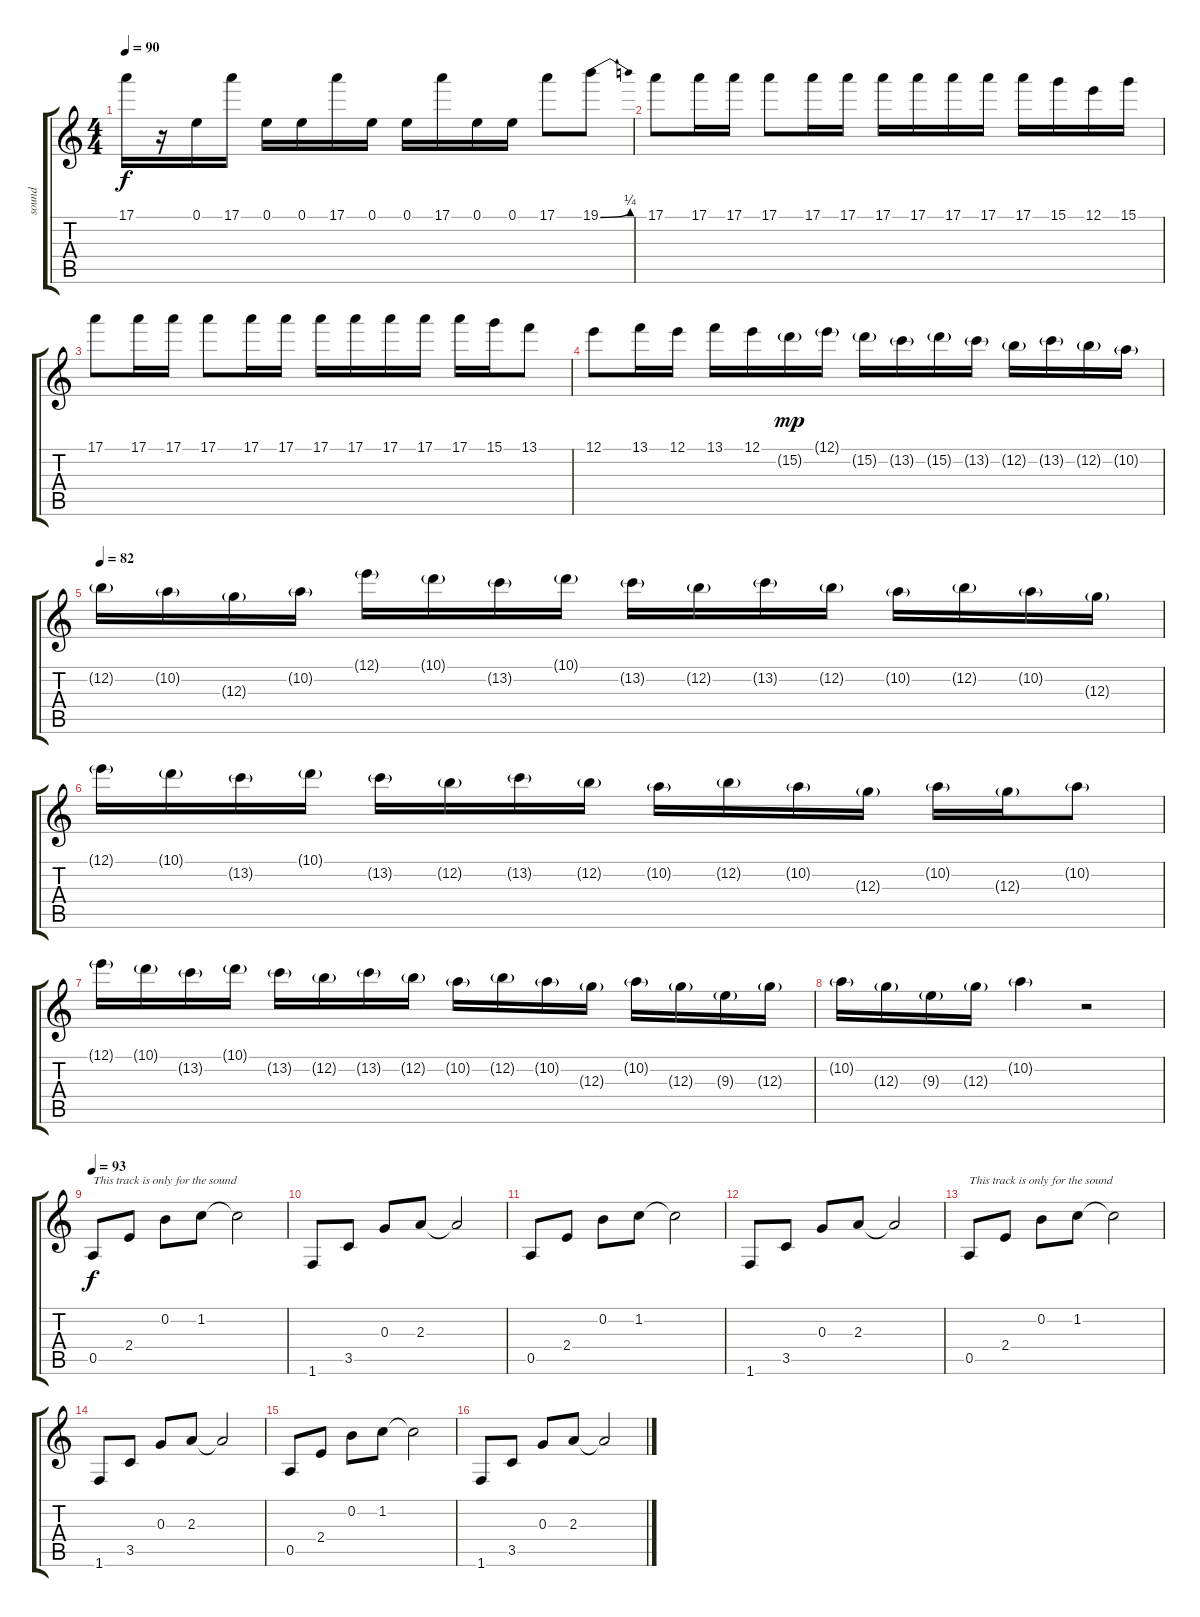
\track ("sound" "sound") {instrument acousticguitarsteel}
\staff {score tabs}
\tuning (E4 B3 G3 D3 A2 E2) {hide}
\ts (4 4)
\tempo 90
\clef g2
\ks c
17.1.16{dy f} r.16 0.1.16 17.1.16 0.1.16 0.1.16 17.1.16 0.1.16 0.1.16 17.1.16 0.1.16 0.1.16 17.1.8 19.1{be (bend 0 0 60 1)}.8 |
17.1.8 17.1.16 17.1.16 17.1.8 17.1.16 17.1.16 17.1.16 17.1.16 17.1.16 17.1.16 17.1.16 15.1.16 12.1.16 15.1.16 |
17.1.8 17.1.16 17.1.16 17.1.8 17.1.16 17.1.16 17.1.16 17.1.16 17.1.16 17.1.16 17.1.16 15.1.16 13.1.8 |
12.1.8 13.1.16 12.1.16 13.1.16 12.1.16 15.2{g}.16{dy mp} 12.1{g}.16 15.2{g}.16 13.2{g}.16 15.2{g}.16 13.2{g}.16 12.2{g}.16 13.2{g}.16 12.2{g}.16 10.2{g}.16 |
\tempo 82
12.2{g}.16 10.2{g}.16 12.3{g}.16 10.2{g}.16 12.1{g}.16{volume 2} 10.1{g}.16 13.2{g}.16 10.1{g}.16 13.2{g}.16 12.2{g}.16 13.2{g}.16 12.2{g}.16 10.2{g}.16 12.2{g}.16 10.2{g}.16 12.3{g}.16 |
12.1{g}.16 10.1{g}.16 13.2{g}.16 10.1{g}.16 13.2{g}.16 12.2{g}.16 13.2{g}.16 12.2{g}.16 10.2{g}.16 12.2{g}.16 10.2{g}.16 12.3{g}.16 10.2{g}.16 12.3{g}.16 10.2{g}.8 |
12.1{g}.16 10.1{g}.16 13.2{g}.16 10.1{g}.16 13.2{g}.16 12.2{g}.16 13.2{g}.16 12.2{g}.16 10.2{g}.16 12.2{g}.16 10.2{g}.16 12.3{g}.16 10.2{g}.16 12.3{g}.16 9.3{g}.16 12.3{g}.16 |
10.2{g}.16 12.3{g}.16 9.3{g}.16 12.3{g}.16 10.2{g}.4 r.2 |
\tempo 93
0.5.8{txt "This track is only for the sound" dy f} 2.4.8 0.2.8 1.2.8 1.2{t}.2 |
1.6.8 3.5.8 0.3.8 2.3.8 2.3{t}.2 |
0.5.8 2.4.8 0.2.8 1.2.8 1.2{t}.2 |
1.6.8 3.5.8 0.3.8 2.3.8 2.3{t}.2 |
0.5.8{txt "This track is only for the sound"} 2.4.8 0.2.8 1.2.8 1.2{t}.2 |
1.6.8 3.5.8 0.3.8 2.3.8 2.3{t}.2 |
0.5.8 2.4.8 0.2.8 1.2.8 1.2{t}.2 |
1.6.8 3.5.8 0.3.8 2.3.8 2.3{t}.2
